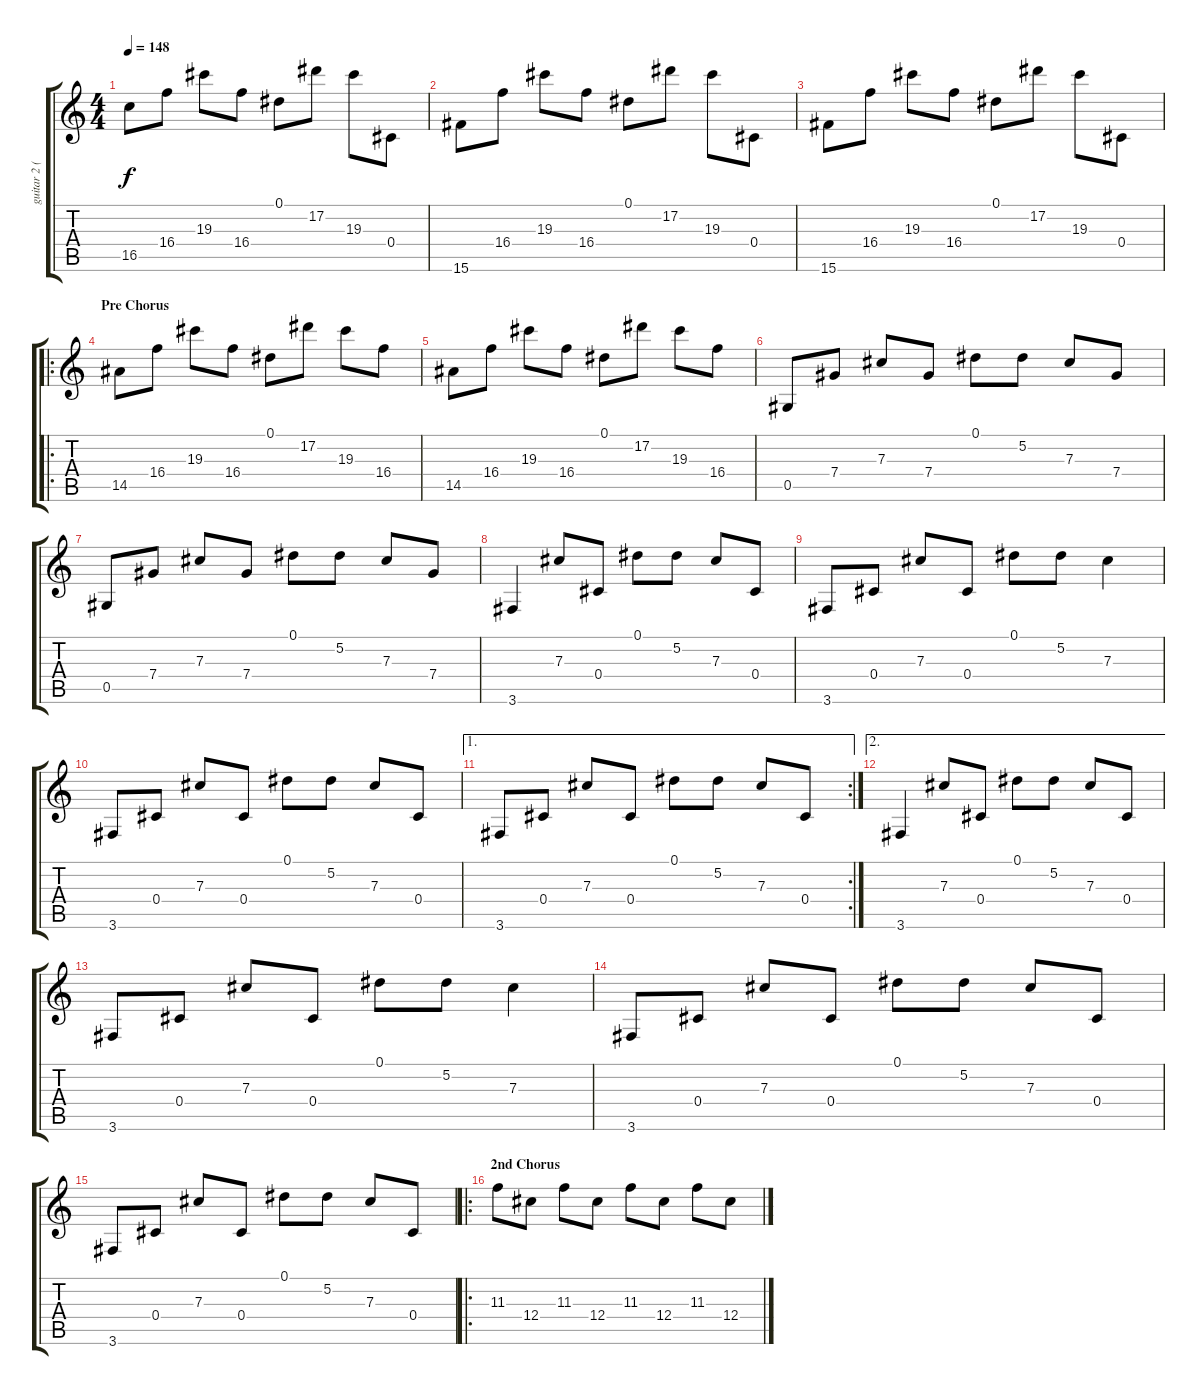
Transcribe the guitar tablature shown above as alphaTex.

\track ("guitar 2 (for stereo) sound" "guitar 2 (") {instrument distortionguitar}
\staff {score tabs}
\tuning (Eb4 Bb3 Gb3 Db3 Ab2 Eb2) {hide}
\ts (4 4)
\tempo 148
\clef g2
\ks c
16.5.8{dy f} 16.4.8 19.3.8 16.4.8 0.1.8 17.2.8 19.3.8 0.4.8 |
15.6.8 16.4.8 19.3.8 16.4.8 0.1.8 17.2.8 19.3.8 0.4.8 |
15.6.8 16.4.8 19.3.8 16.4.8 0.1.8 17.2.8 19.3.8 0.4.8 |
\ro
\section ("" "Pre Chorus")
14.5.8 16.4.8 19.3.8 16.4.8 0.1.8 17.2.8 19.3.8 16.4.8 |
14.5.8 16.4.8 19.3.8 16.4.8 0.1.8 17.2.8 19.3.8 16.4.8 |
0.5.8 7.4.8 7.3.8 7.4.8 0.1.8 5.2.8 7.3.8 7.4.8 |
0.5.8 7.4.8 7.3.8 7.4.8 0.1.8 5.2.8 7.3.8 7.4.8 |
3.6.4 7.3.8 0.4.8 0.1.8 5.2.8 7.3.8 0.4.8 |
3.6.8 0.4.8 7.3.8 0.4.8 0.1.8 5.2.8 7.3.4 |
3.6.8 0.4.8 7.3.8 0.4.8 0.1.8 5.2.8 7.3.8 0.4.8 |
\ae 1
\rc 2
3.6.8 0.4.8 7.3.8 0.4.8 0.1.8 5.2.8 7.3.8 0.4.8 |
\ae 2
3.6.4 7.3.8 0.4.8 0.1.8 5.2.8 7.3.8 0.4.8 |
3.6.8 0.4.8 7.3.8 0.4.8 0.1.8 5.2.8 7.3.4 |
3.6.8 0.4.8 7.3.8 0.4.8 0.1.8 5.2.8 7.3.8 0.4.8 |
3.6.8 0.4.8 7.3.8 0.4.8 0.1.8 5.2.8 7.3.8 0.4.8 |
\ro
\section ("" "2nd Chorus")
11.3.8 12.4.8 11.3.8 12.4.8 11.3.8 12.4.8 11.3.8 12.4.8
